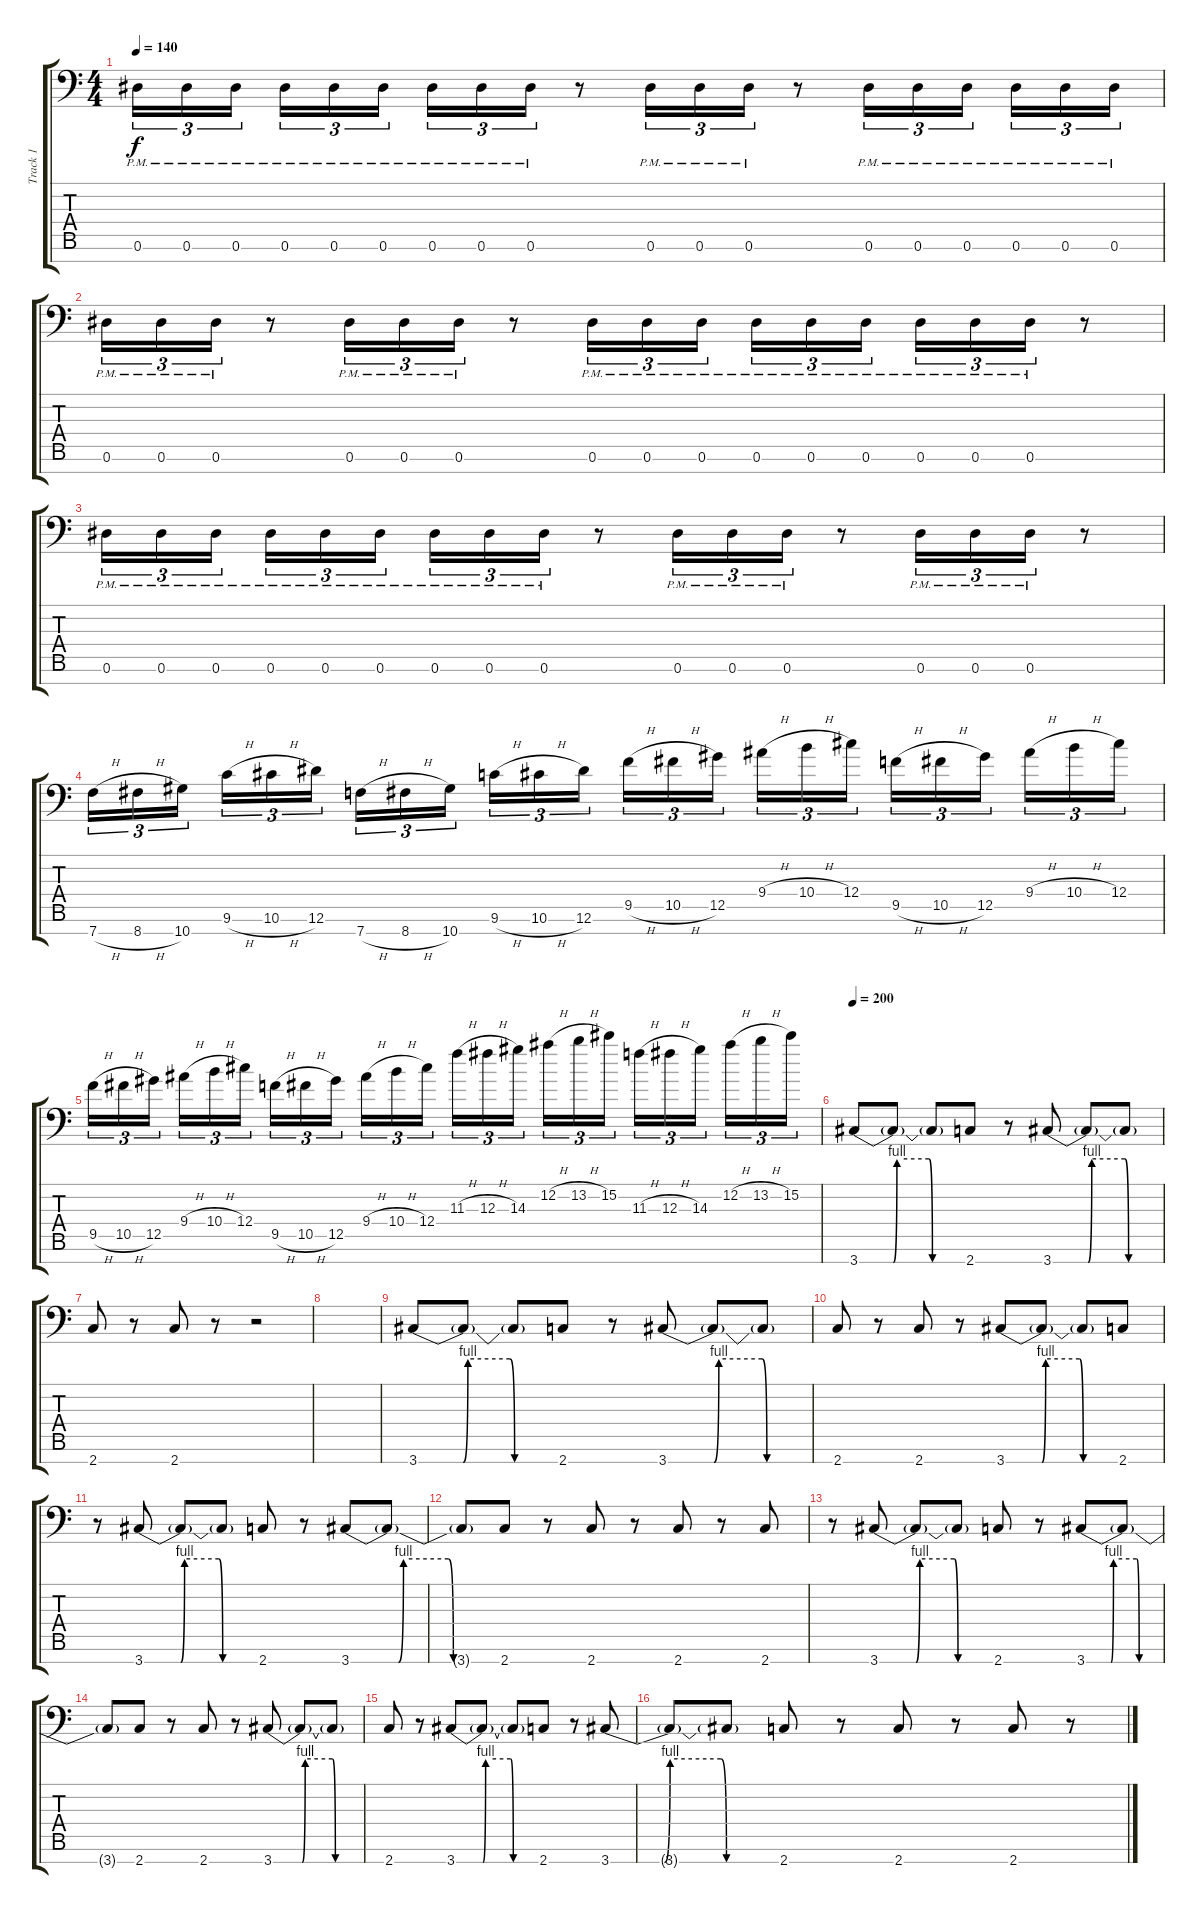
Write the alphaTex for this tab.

\track ("Track 1" "Track 1") {instrument overdrivenguitar}
\staff {score tabs}
\tuning (Eb4 Bb3 Gb3 Db3 Ab2 Eb2 Bb1) {hide}
\ts (4 4)
\tempo 140
\clef f4
\ks c
0.6{pm}.16{tu (3 2) dy f} 0.6{pm}.16{tu (3 2)} 0.6{pm}.16{tu (3 2) beam splitsecondary} 0.6{pm}.16{tu (3 2)} 0.6{pm}.16{tu (3 2)} 0.6{pm}.16{tu (3 2)} 0.6{pm}.16{tu (3 2)} 0.6{pm}.16{tu (3 2)} 0.6{pm}.16{tu (3 2)} r.8 0.6{pm}.16{tu (3 2)} 0.6{pm}.16{tu (3 2)} 0.6{pm}.16{tu (3 2)} r.8 0.6{pm}.16{tu (3 2)} 0.6{pm}.16{tu (3 2)} 0.6{pm}.16{tu (3 2) beam splitsecondary} 0.6{pm}.16{tu (3 2)} 0.6{pm}.16{tu (3 2)} 0.6{pm}.16{tu (3 2)} |
0.6{pm}.16{tu (3 2)} 0.6{pm}.16{tu (3 2)} 0.6{pm}.16{tu (3 2)} r.8 0.6{pm}.16{tu (3 2)} 0.6{pm}.16{tu (3 2)} 0.6{pm}.16{tu (3 2)} r.8 0.6{pm}.16{tu (3 2)} 0.6{pm}.16{tu (3 2)} 0.6{pm}.16{tu (3 2) beam splitsecondary} 0.6{pm}.16{tu (3 2)} 0.6{pm}.16{tu (3 2)} 0.6{pm}.16{tu (3 2)} 0.6{pm}.16{tu (3 2)} 0.6{pm}.16{tu (3 2)} 0.6{pm}.16{tu (3 2)} r.8 |
0.6{pm}.16{tu (3 2)} 0.6{pm}.16{tu (3 2)} 0.6{pm}.16{tu (3 2) beam splitsecondary} 0.6{pm}.16{tu (3 2)} 0.6{pm}.16{tu (3 2)} 0.6{pm}.16{tu (3 2)} 0.6{pm}.16{tu (3 2)} 0.6{pm}.16{tu (3 2)} 0.6{pm}.16{tu (3 2)} r.8 0.6{pm}.16{tu (3 2)} 0.6{pm}.16{tu (3 2)} 0.6{pm}.16{tu (3 2)} r.8 0.6{pm}.16{tu (3 2)} 0.6{pm}.16{tu (3 2)} 0.6{pm}.16{tu (3 2)} r.8 |
7.7{h}.16{tu (3 2)} 8.7{h}.16{tu (3 2)} 10.7.16{tu (3 2) beam splitsecondary} 9.6{h}.16{tu (3 2)} 10.6{h}.16{tu (3 2)} 12.6.16{tu (3 2)} 7.7{h}.16{tu (3 2)} 8.7{h}.16{tu (3 2)} 10.7.16{tu (3 2) beam splitsecondary} 9.6{h}.16{tu (3 2)} 10.6{h}.16{tu (3 2)} 12.6.16{tu (3 2)} 9.5{h}.16{tu (3 2)} 10.5{h}.16{tu (3 2)} 12.5.16{tu (3 2) beam splitsecondary} 9.4{h}.16{tu (3 2)} 10.4{h}.16{tu (3 2)} 12.4.16{tu (3 2)} 9.5{h}.16{tu (3 2)} 10.5{h}.16{tu (3 2)} 12.5.16{tu (3 2) beam splitsecondary} 9.4{h}.16{tu (3 2)} 10.4{h}.16{tu (3 2)} 12.4.16{tu (3 2)} |
9.5{h}.16{tu (3 2)} 10.5{h}.16{tu (3 2)} 12.5.16{tu (3 2) beam splitsecondary} 9.4{h}.16{tu (3 2)} 10.4{h}.16{tu (3 2)} 12.4.16{tu (3 2)} 9.5{h}.16{tu (3 2)} 10.5{h}.16{tu (3 2)} 12.5.16{tu (3 2) beam splitsecondary} 9.4{h}.16{tu (3 2)} 10.4{h}.16{tu (3 2)} 12.4.16{tu (3 2)} 11.3{h}.16{tu (3 2)} 12.3{h}.16{tu (3 2)} 14.3.16{tu (3 2) beam splitsecondary} 12.2{h}.16{tu (3 2)} 13.2{h}.16{tu (3 2)} 15.2.16{tu (3 2)} 11.3{h}.16{tu (3 2)} 12.3{h}.16{tu (3 2)} 14.3.16{tu (3 2) beam splitsecondary} 12.2{h}.16{tu (3 2)} 13.2{h}.16{tu (3 2)} 15.2.16{tu (3 2)} |
\tempo 200
3.7{be (custom 0 0 19 0 21 4 39 4 41 0 60 0)}.8 3.7{t}.8 3.7{t}.8 2.7.8 r.8 3.7{be (custom 0 0 19 0 21 4 39 4 41 0 60 0)}.8 3.7{t}.8 3.7{t}.8 |
2.7.8 r.8 2.7.8 r.8 r.2 |
|
3.7{be (custom 0 0 19 0 21 4 39 4 41 0 60 0)}.8 3.7{t}.8 3.7{t}.8 2.7.8 r.8 3.7{be (custom 0 0 19 0 21 4 39 4 41 0 60 0)}.8 3.7{t}.8 3.7{t}.8 |
2.7.8 r.8 2.7.8 r.8 3.7{be (custom 0 0 19 0 21 4 39 4 41 0 60 0)}.8 3.7{t}.8 3.7{t}.8 2.7.8 |
r.8 3.7{be (custom 0 0 19 0 21 4 39 4 41 0 60 0)}.8 3.7{t}.8 3.7{t}.8 2.7.8 r.8 3.7{be (custom 0 0 19 0 21 4 39 4 41 0 60 0)}.8 3.7{t}.8 |
3.7{t}.8 2.7.8 r.8 2.7.8 r.8 2.7.8 r.8 2.7.8 |
r.8 3.7{be (custom 0 0 19 0 21 4 39 4 41 0 60 0)}.8 3.7{t}.8 3.7{t}.8 2.7.8 r.8 3.7{be (custom 0 0 19 0 21 4 39 4 41 0 60 0)}.8 3.7{t}.8 |
3.7{t}.8 2.7.8 r.8 2.7.8 r.8 3.7{be (custom 0 0 19 0 21 4 39 4 41 0 60 0)}.8 3.7{t}.8 3.7{t}.8 |
2.7.8 r.8 3.7{be (custom 0 0 19 0 21 4 39 4 41 0 60 0)}.8 3.7{t}.8 3.7{t}.8 2.7.8 r.8 3.7{be (custom 0 0 19 0 21 4 39 4 41 0 60 0)}.8 |
3.7{t}.8 3.7{t}.8 2.7.8 r.8 2.7.8 r.8 2.7.8 r.8
